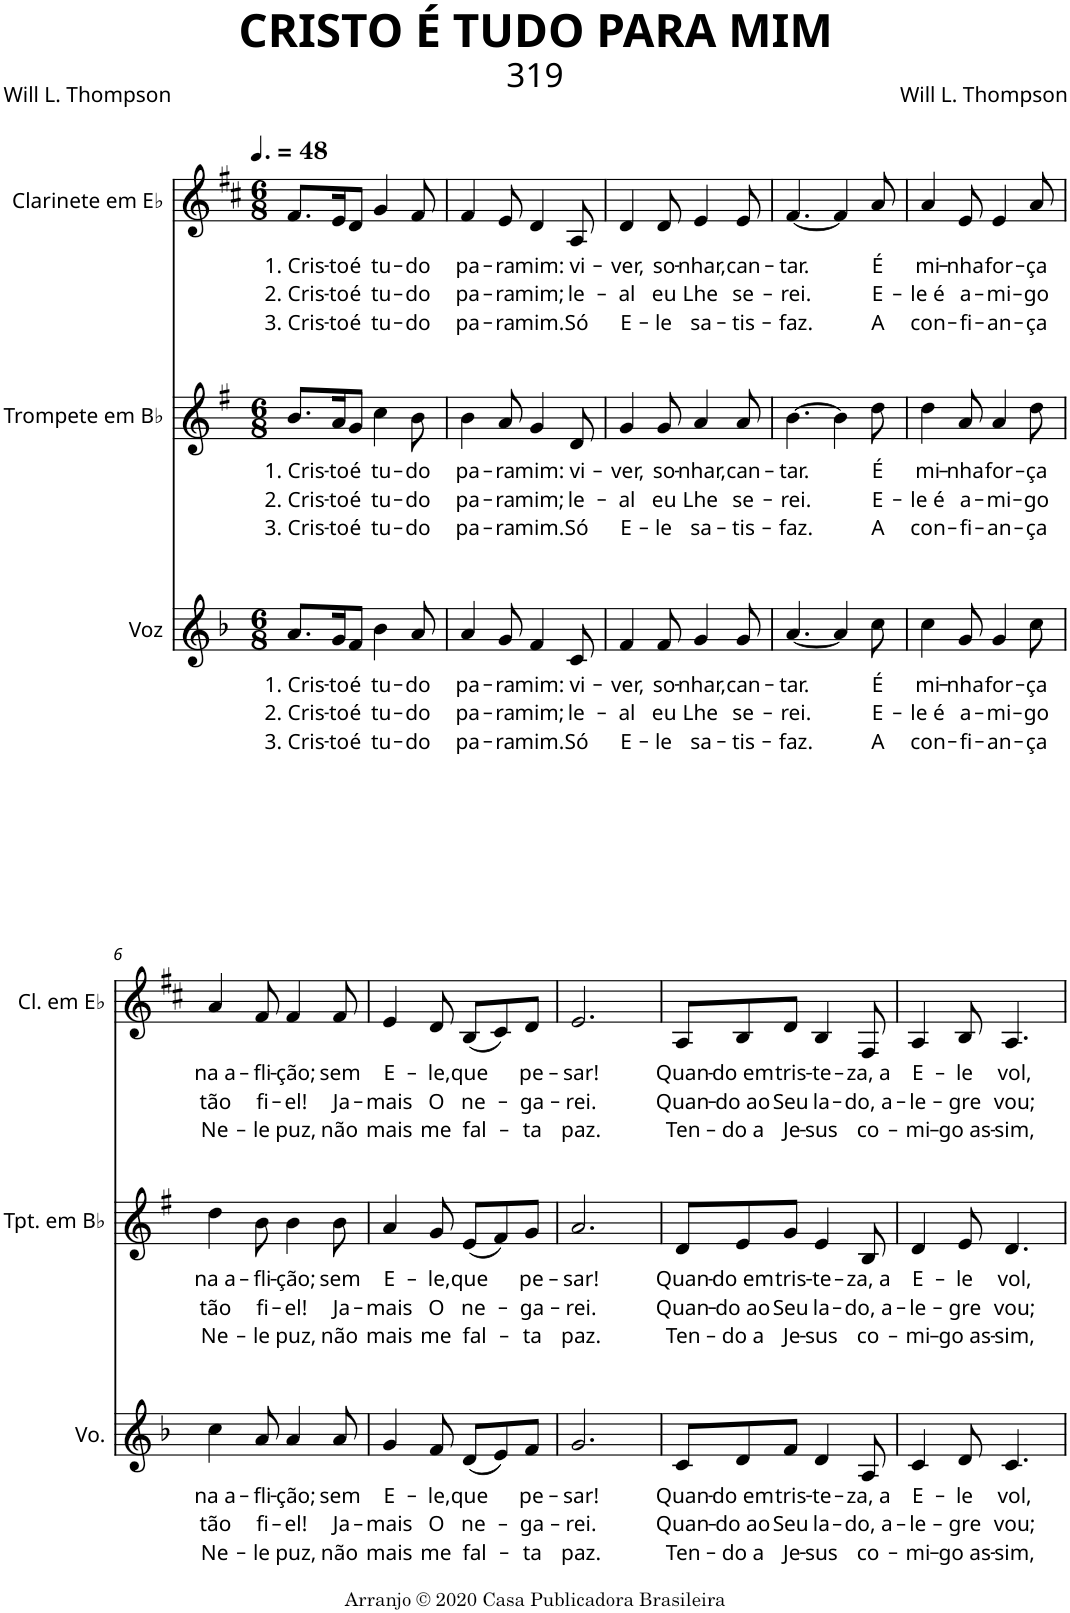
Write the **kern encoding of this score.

**kern	**text	**text	**text	**kern	**text	**text	**text	**kern	**text	**text	**text
*part3	*part3	*part3	*part3	*part2	*part2	*part2	*part2	*part1	*part1	*part1	*part1
*staff3	*staff3	*staff3	*staff3	*staff2	*staff2	*staff2	*staff2	*staff1	*staff1	*staff1	*staff1
*I"Voz	*	*	*	*I"Trompete em Bb	*	*	*	*I"Clarinete em Eb	*	*	*
*I'Vo.	*	*	*	*I'Tpt. em Bb	*	*	*	*I'Cl. em Eb	*	*	*
*clefG2	*	*	*	*clefG2	*	*	*	*clefG2	*	*	*
*	*	*	*	*Trd1c2	*	*	*	*Trd-2c-3	*	*	*
*k[b-]	*	*	*	*k[f#]	*	*	*	*k[f#c#]	*	*	*
*M6/8	*	*	*	*M6/8	*	*	*	*M6/8	*	*	*
*MM72	*	*	*	*MM72	*	*	*	*MM72	*	*	*
=1	=1	=1	=1	=1	=1	=1	=1	=1	=1	=1	=1
!	!LO:LY:b	!LO:LY:b	!LO:LY:b	!	!LO:LY:b	!LO:LY:b	!LO:LY:b	!	!LO:LY:b	!LO:LY:b	!LO:LY:b
8.a/L	1. Cris-	2. Cris-	3. Cris-	8.b/L	1. Cris-	2. Cris-	3. Cris-	8.f#/L	1. Cris-	2. Cris-	3. Cris-
!	!LO:LY:b	!LO:LY:b	!LO:LY:b	!	!LO:LY:b	!LO:LY:b	!LO:LY:b	!	!LO:LY:b	!LO:LY:b	!LO:LY:b
16g/K	-to	-to	-to	16a/K	-to	-to	-to	16e/K	-to	-to	-to
!	!LO:LY:b	!LO:LY:b	!LO:LY:b	!	!LO:LY:b	!LO:LY:b	!LO:LY:b	!	!LO:LY:b	!LO:LY:b	!LO:LY:b
8f/J	é	é	é	8g/J	é	é	é	8d/J	é	é	é
!	!LO:LY:b	!LO:LY:b	!LO:LY:b	!	!LO:LY:b	!LO:LY:b	!LO:LY:b	!	!LO:LY:b	!LO:LY:b	!LO:LY:b
4b-\	tu-	tu-	tu-	4cc\	tu-	tu-	tu-	4g/	tu-	tu-	tu-
!	!LO:LY:b	!LO:LY:b	!LO:LY:b	!	!LO:LY:b	!LO:LY:b	!LO:LY:b	!	!LO:LY:b	!LO:LY:b	!LO:LY:b
8a/	-do	-do	-do	8b\	-do	-do	-do	8f#/	-do	-do	-do
=2	=2	=2	=2	=2	=2	=2	=2	=2	=2	=2	=2
!	!LO:LY:b	!LO:LY:b	!LO:LY:b	!	!LO:LY:b	!LO:LY:b	!LO:LY:b	!	!LO:LY:b	!LO:LY:b	!LO:LY:b
4a/	pa-	pa-	pa-	4b\	pa-	pa-	pa-	4f#/	pa-	pa-	pa-
!	!LO:LY:b	!LO:LY:b	!LO:LY:b	!	!LO:LY:b	!LO:LY:b	!LO:LY:b	!	!LO:LY:b	!LO:LY:b	!LO:LY:b
8g/	-ra	-ra	-ra	8a/	-ra	-ra	-ra	8e/	-ra	-ra	-ra
!	!LO:LY:b	!LO:LY:b	!LO:LY:b	!	!LO:LY:b	!LO:LY:b	!LO:LY:b	!	!LO:LY:b	!LO:LY:b	!LO:LY:b
4f/	mim:	mim;	mim.	4g/	mim:	mim;	mim.	4d/	mim:	mim;	mim.
!	!LO:LY:b	!LO:LY:b	!LO:LY:b	!	!LO:LY:b	!LO:LY:b	!LO:LY:b	!	!LO:LY:b	!LO:LY:b	!LO:LY:b
8c/	vi-	le-	Só	8d/	vi-	le-	Só	8A/	vi-	le-	Só
=3	=3	=3	=3	=3	=3	=3	=3	=3	=3	=3	=3
!	!LO:LY:b	!LO:LY:b	!LO:LY:b	!	!LO:LY:b	!LO:LY:b	!LO:LY:b	!	!LO:LY:b	!LO:LY:b	!LO:LY:b
4f/	-ver,	-al	E-	4g/	-ver,	-al	E-	4d/	-ver,	-al	E-
!	!LO:LY:b	!LO:LY:b	!LO:LY:b	!	!LO:LY:b	!LO:LY:b	!LO:LY:b	!	!LO:LY:b	!LO:LY:b	!LO:LY:b
8f/	so-	eu	-le	8g/	so-	eu	-le	8d/	so-	eu	-le
!	!LO:LY:b	!LO:LY:b	!LO:LY:b	!	!LO:LY:b	!LO:LY:b	!LO:LY:b	!	!LO:LY:b	!LO:LY:b	!LO:LY:b
4g/	-nhar,	Lhe	sa-	4a/	-nhar,	Lhe	sa-	4e/	-nhar,	Lhe	sa-
!	!LO:LY:b	!LO:LY:b	!LO:LY:b	!	!LO:LY:b	!LO:LY:b	!LO:LY:b	!	!LO:LY:b	!LO:LY:b	!LO:LY:b
8g/	can-	se-	-tis-	8a/	can-	se-	-tis-	8e/	can-	se-	-tis-
=4	=4	=4	=4	=4	=4	=4	=4	=4	=4	=4	=4
!	!LO:LY:b	!LO:LY:b	!LO:LY:b	!	!LO:LY:b	!LO:LY:b	!LO:LY:b	!	!LO:LY:b	!LO:LY:b	!LO:LY:b
[4.a/	-tar.	-rei.	-faz.	[4.b\	-tar.	-rei.	-faz.	[4.f#/	-tar.	-rei.	-faz.
4a/]	.	.	.	4b\]	.	.	.	4f#/]	.	.	.
!	!LO:LY:b	!LO:LY:b	!LO:LY:b	!	!LO:LY:b	!LO:LY:b	!LO:LY:b	!	!LO:LY:b	!LO:LY:b	!LO:LY:b
8cc\	É	E-	A	8dd\	É	E-	A	8a/	É	E-	A
=5	=5	=5	=5	=5	=5	=5	=5	=5	=5	=5	=5
!	!LO:LY:b	!LO:LY:b	!LO:LY:b	!	!LO:LY:b	!LO:LY:b	!LO:LY:b	!	!LO:LY:b	!LO:LY:b	!LO:LY:b
4cc\	mi-	-le é	con-	4dd\	mi-	-le é	con-	4a/	mi-	-le é	con-
!	!LO:LY:b	!LO:LY:b	!LO:LY:b	!	!LO:LY:b	!LO:LY:b	!LO:LY:b	!	!LO:LY:b	!LO:LY:b	!LO:LY:b
8g/	-nha	a-	-fi-	8a/	-nha	a-	-fi-	8e/	-nha	a-	-fi-
!	!LO:LY:b	!LO:LY:b	!LO:LY:b	!	!LO:LY:b	!LO:LY:b	!LO:LY:b	!	!LO:LY:b	!LO:LY:b	!LO:LY:b
4g/	for-	-mi-	-an-	4a/	for-	-mi-	-an-	4e/	for-	-mi-	-an-
!	!LO:LY:b	!LO:LY:b	!LO:LY:b	!	!LO:LY:b	!LO:LY:b	!LO:LY:b	!	!LO:LY:b	!LO:LY:b	!LO:LY:b
8cc\	-ça	-go	-ça	8dd\	-ça	-go	-ça	8a/	-ça	-go	-ça
!!LO:LB:g=z
=6	=6	=6	=6	=6	=6	=6	=6	=6	=6	=6	=6
!	!LO:LY:b	!LO:LY:b	!LO:LY:b	!	!LO:LY:b	!LO:LY:b	!LO:LY:b	!	!LO:LY:b	!LO:LY:b	!LO:LY:b
4cc\	na a-	tão	Ne-	4dd\	na a-	tão	Ne-	4a/	na a-	tão	Ne-
!	!LO:LY:b	!LO:LY:b	!LO:LY:b	!	!LO:LY:b	!LO:LY:b	!LO:LY:b	!	!LO:LY:b	!LO:LY:b	!LO:LY:b
8a/	-fli-	fi-	-le	8b\	-fli-	fi-	-le	8f#/	-fli-	fi-	-le
!	!LO:LY:b	!LO:LY:b	!LO:LY:b	!	!LO:LY:b	!LO:LY:b	!LO:LY:b	!	!LO:LY:b	!LO:LY:b	!LO:LY:b
4a/	-ção;	-el!	puz,	4b\	-ção;	-el!	puz,	4f#/	-ção;	-el!	puz,
!	!LO:LY:b	!LO:LY:b	!LO:LY:b	!	!LO:LY:b	!LO:LY:b	!LO:LY:b	!	!LO:LY:b	!LO:LY:b	!LO:LY:b
8a/	sem	Ja-	não	8b\	sem	Ja-	não	8f#/	sem	Ja-	não
=7	=7	=7	=7	=7	=7	=7	=7	=7	=7	=7	=7
!	!LO:LY:b	!LO:LY:b	!LO:LY:b	!	!LO:LY:b	!LO:LY:b	!LO:LY:b	!	!LO:LY:b	!LO:LY:b	!LO:LY:b
4g/	E-	-mais	mais	4a/	E-	-mais	mais	4e/	E-	-mais	mais
!	!LO:LY:b	!LO:LY:b	!LO:LY:b	!	!LO:LY:b	!LO:LY:b	!LO:LY:b	!	!LO:LY:b	!LO:LY:b	!LO:LY:b
8f/	-le,	O	me	8g/	-le,	O	me	8d/	-le,	O	me
!	!LO:LY:b	!LO:LY:b	!LO:LY:b	!	!LO:LY:b	!LO:LY:b	!LO:LY:b	!	!LO:LY:b	!LO:LY:b	!LO:LY:b
(8d/L	que	ne-	fal-	(8e/L	que	ne-	fal-	(8B/L	que	ne-	fal-
8e/)	.	.	.	8f#/)	.	.	.	8c#/)	.	.	.
!	!LO:LY:b	!LO:LY:b	!LO:LY:b	!	!LO:LY:b	!LO:LY:b	!LO:LY:b	!	!LO:LY:b	!LO:LY:b	!LO:LY:b
8f/J	pe-	-ga-	-ta	8g/J	pe-	-ga-	-ta	8d/J	pe-	-ga-	-ta
=8	=8	=8	=8	=8	=8	=8	=8	=8	=8	=8	=8
!	!LO:LY:b	!LO:LY:b	!LO:LY:b	!	!LO:LY:b	!LO:LY:b	!LO:LY:b	!	!LO:LY:b	!LO:LY:b	!LO:LY:b
2.g/	-sar!	-rei.	paz.	2.a/	-sar!	-rei.	paz.	2.e/	-sar!	-rei.	paz.
=9	=9	=9	=9	=9	=9	=9	=9	=9	=9	=9	=9
!	!LO:LY:b	!LO:LY:b	!LO:LY:b	!	!LO:LY:b	!LO:LY:b	!LO:LY:b	!	!LO:LY:b	!LO:LY:b	!LO:LY:b
8c/L	Quan-	Quan-	Ten-	8d/L	Quan-	Quan-	Ten-	8A/L	Quan-	Quan-	Ten-
!	!LO:LY:b	!LO:LY:b	!LO:LY:b	!	!LO:LY:b	!LO:LY:b	!LO:LY:b	!	!LO:LY:b	!LO:LY:b	!LO:LY:b
8d/	-do em	-do ao	-do a	8e/	-do em	-do ao	-do a	8B/	-do em	-do ao	-do a
!	!LO:LY:b	!LO:LY:b	!LO:LY:b	!	!LO:LY:b	!LO:LY:b	!LO:LY:b	!	!LO:LY:b	!LO:LY:b	!LO:LY:b
8f/J	tris-	Seu	Je-	8g/J	tris-	Seu	Je-	8d/J	tris-	Seu	Je-
!	!LO:LY:b	!LO:LY:b	!LO:LY:b	!	!LO:LY:b	!LO:LY:b	!LO:LY:b	!	!LO:LY:b	!LO:LY:b	!LO:LY:b
4d/	-te-	la-	-sus	4e/	-te-	la-	-sus	4B/	-te-	la-	-sus
!	!LO:LY:b	!LO:LY:b	!LO:LY:b	!	!LO:LY:b	!LO:LY:b	!LO:LY:b	!	!LO:LY:b	!LO:LY:b	!LO:LY:b
8A/	-za, a	-do, a-	co-	8B/	-za, a	-do, a-	co-	8F#/	-za, a	-do, a-	co-
=10	=10	=10	=10	=10	=10	=10	=10	=10	=10	=10	=10
!	!LO:LY:b	!LO:LY:b	!LO:LY:b	!	!LO:LY:b	!LO:LY:b	!LO:LY:b	!	!LO:LY:b	!LO:LY:b	!LO:LY:b
4c/	E-	-le-	-mi-	4d/	E-	-le-	-mi-	4A/	E-	-le-	-mi-
!	!LO:LY:b	!LO:LY:b	!LO:LY:b	!	!LO:LY:b	!LO:LY:b	!LO:LY:b	!	!LO:LY:b	!LO:LY:b	!LO:LY:b
8d/	-le	-gre	-go as-	8e/	-le	-gre	-go as-	8B/	-le	-gre	-go as-
!	!LO:LY:b	!LO:LY:b	!LO:LY:b	!	!LO:LY:b	!LO:LY:b	!LO:LY:b	!	!LO:LY:b	!LO:LY:b	!LO:LY:b
4.c/	vol,	vou;	-sim,	4.d/	vol,	vou;	-sim,	4.A/	vol,	vou;	-sim,
=	=	=	=	=	=	=	=	=	=	=	=
*-	*-	*-	*-	*-	*-	*-	*-	*-	*-	*-	*-
